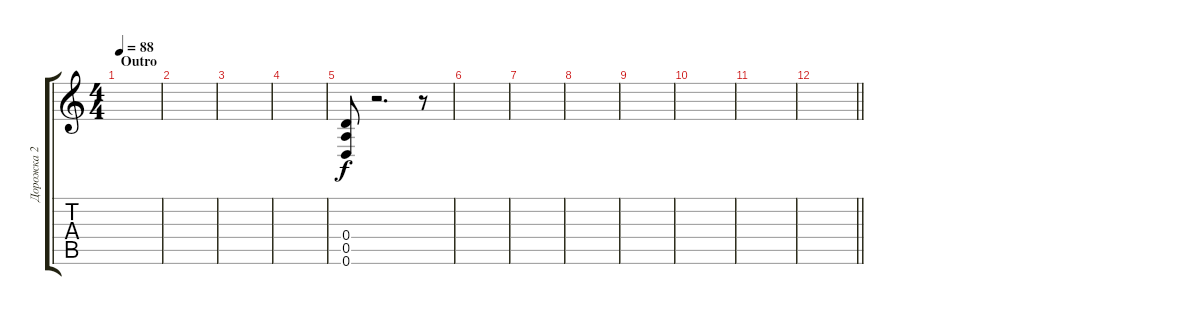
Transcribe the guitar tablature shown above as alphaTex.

\track ("Дорожка 2" "Дорожка 2") {instrument distortionguitar}
\staff {score tabs}
\tuning (D4 B3 G3 D3 A2 D2) {hide}
\ts (4 4)
\section ("" "Outro")
\tempo 88
\clef g2
\ks c
|
|
|
|
(0.4 0.5 0.6).8 r.2{d} r.8 |
|
|
|
|
|
|
\barLineRight lightlight
